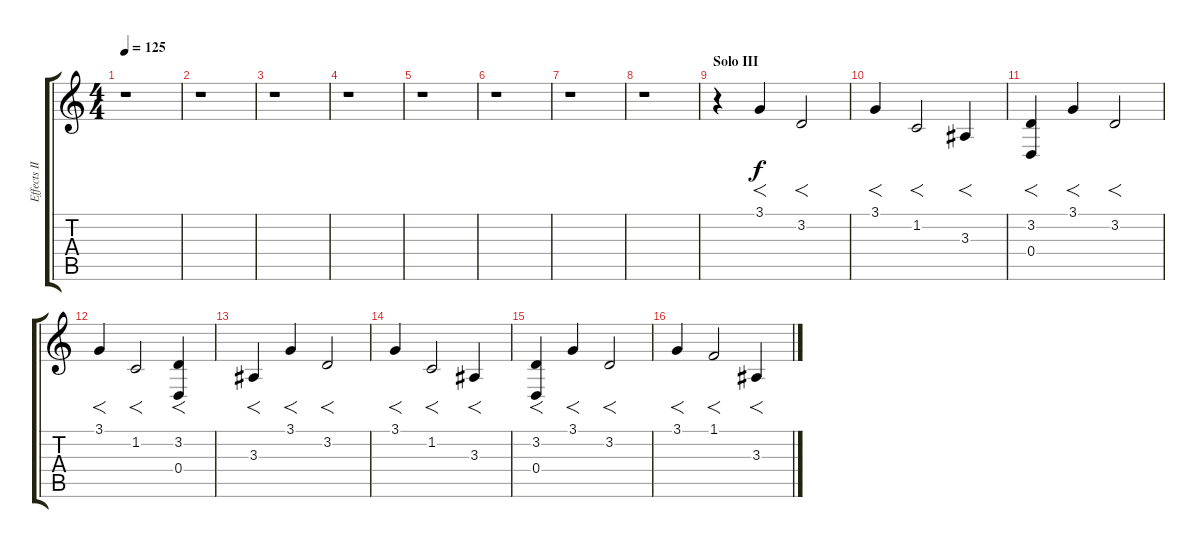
\track ("Effects III" "Effects II") {instrument pad6metallic}
\staff {score tabs}
\tuning (E4 B3 G3 D3 A2 E2) {hide}
\ts (4 4)
\tempo 125
\clef g2
\ks c
r.1{dy f} |
r.1 |
r.1 |
r.1 |
r.1 |
r.1 |
r.1 |
r.1 |
\section ("" "Solo III")
r.4 3.1.4{f} 3.2.2{f} |
3.1.4{f} 1.2.2{f} 3.3.4{f} |
(3.2 0.4).4{f} 3.1.4{f} 3.2.2{f} |
3.1.4{f} 1.2.2{f} (3.2 0.4).4{f} |
3.3.4{f} 3.1.4{f} 3.2.2{f} |
3.1.4{f} 1.2.2{f} 3.3.4{f} |
(3.2 0.4).4{f} 3.1.4{f} 3.2.2{f} |
3.1.4{f} 1.1.2{f} 3.3.4{f}
